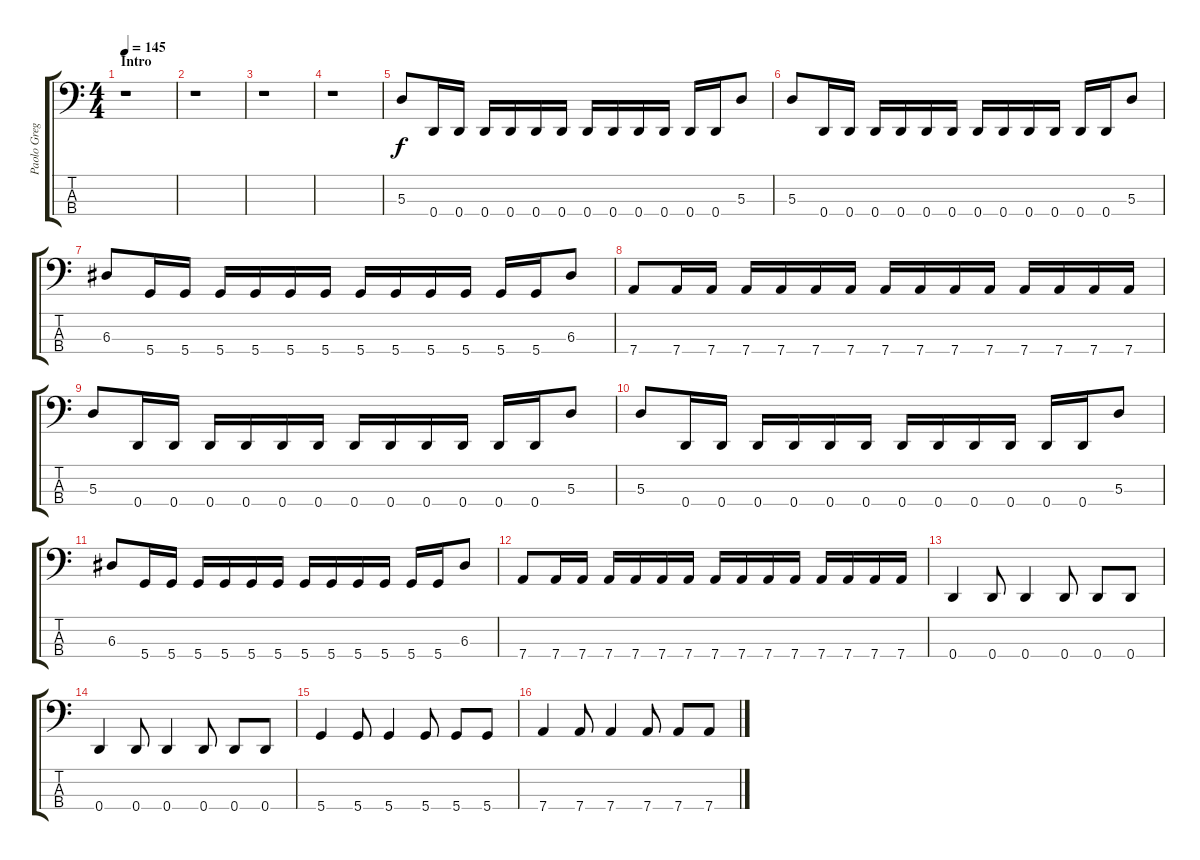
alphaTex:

\track ("Paolo Gregoletto" "Paolo Greg") {instrument electricbasspick}
\staff {score tabs}
\tuning (G2 D2 A1 D1) {hide}
\ts (4 4)
\section ("" "Intro")
\tempo 145
\clef f4
\ks c
r.1{dy f instrument electricbasspick} |
r.1 |
r.1 |
r.1 |
5.3.8 0.4.16 0.4.16 0.4.16 0.4.16 0.4.16 0.4.16 0.4.16 0.4.16 0.4.16 0.4.16 0.4.16 0.4.16 5.3.8 |
5.3.8 0.4.16 0.4.16 0.4.16 0.4.16 0.4.16 0.4.16 0.4.16 0.4.16 0.4.16 0.4.16 0.4.16 0.4.16 5.3.8 |
6.3.8 5.4.16 5.4.16 5.4.16 5.4.16 5.4.16 5.4.16 5.4.16 5.4.16 5.4.16 5.4.16 5.4.16 5.4.16 6.3.8 |
7.4.8 7.4.16 7.4.16 7.4.16 7.4.16 7.4.16 7.4.16 7.4.16 7.4.16 7.4.16 7.4.16 7.4.16 7.4.16 7.4.16 7.4.16 |
5.3.8 0.4.16 0.4.16 0.4.16 0.4.16 0.4.16 0.4.16 0.4.16 0.4.16 0.4.16 0.4.16 0.4.16 0.4.16 5.3.8 |
5.3.8 0.4.16 0.4.16 0.4.16 0.4.16 0.4.16 0.4.16 0.4.16 0.4.16 0.4.16 0.4.16 0.4.16 0.4.16 5.3.8 |
6.3.8 5.4.16 5.4.16 5.4.16 5.4.16 5.4.16 5.4.16 5.4.16 5.4.16 5.4.16 5.4.16 5.4.16 5.4.16 6.3.8 |
7.4.8 7.4.16 7.4.16 7.4.16 7.4.16 7.4.16 7.4.16 7.4.16 7.4.16 7.4.16 7.4.16 7.4.16 7.4.16 7.4.16 7.4.16 |
0.4.4 0.4.8 0.4.4 0.4.8 0.4.8 0.4.8 |
0.4.4 0.4.8 0.4.4 0.4.8 0.4.8 0.4.8 |
5.4.4 5.4.8 5.4.4 5.4.8 5.4.8 5.4.8 |
7.4.4 7.4.8 7.4.4 7.4.8 7.4.8 7.4.8
